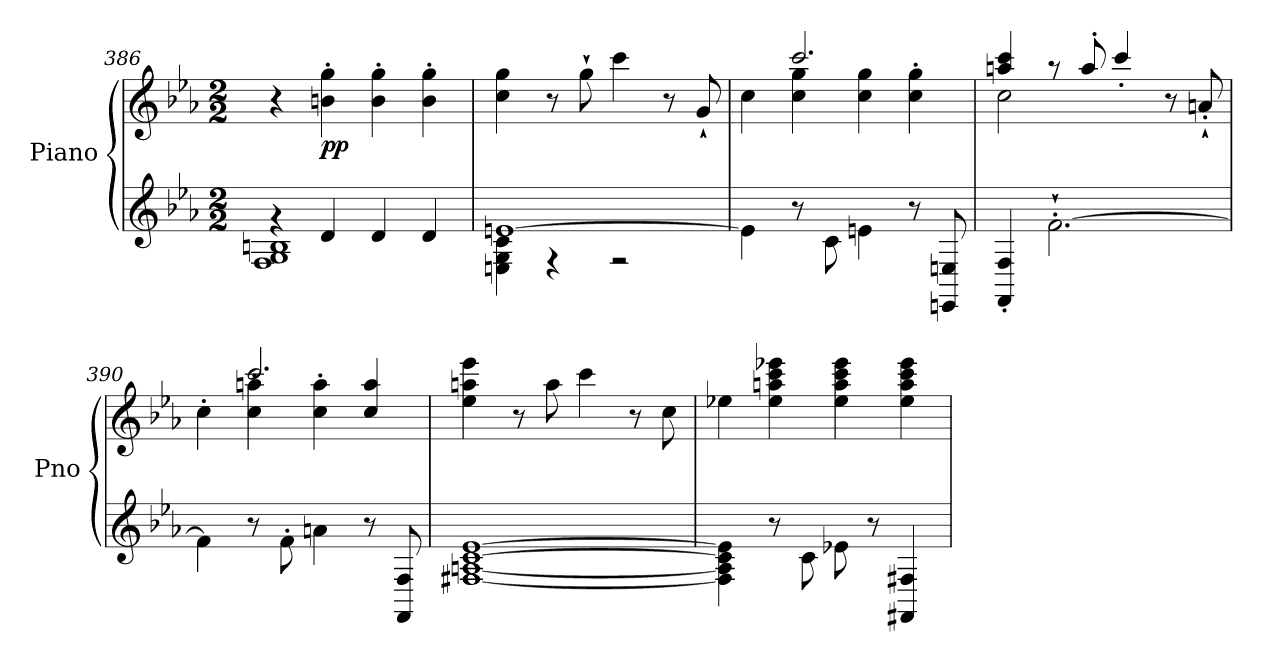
**kern	**kern	**dynam
*part1	*part1	*part1
*staff2	*staff1	*staff1/2
*I"Piano	*	*
*I'Pno	*	*
!!LO:PB:g=z
*clefG2	*clefG2	*
*k[b-e-a-]	*k[b-e-a-]	*
*M2/2	*M2/2	*
=386	=386	=386
*^	*	*
4rg	1F 1G 1Bn	4r	.
!	!	!	!LO:DY:b
4d/	.	4bn\' 4gg\'	pp
4d/	.	4b\' 4gg\'	.
4d/	.	4b\' 4gg\'	.
=387	=387	=387	=387
[1en	4En\ 4G\ 4c\	4cc\ 4gg\	.
.	4r	8r	.
.	.	8gg''\	.
.	2r	4ccc\	.
.	.	8r	.
.	.	8g''/	.
*v	*v	*	*
=388	=388	=388
*	*^	*
4e\]	4cc\	4ryy	.
8r	4cc\ 4gg\	2.ccc/	.
8c\	.	.	.
4en\	4cc\ 4gg\	.	.
8r	4cc\' 4gg\'	.	.
8EEn/ 8En/	.	.	.
!!LO:LB:g=z	!!
=389	=389	=389	=389
4FF/' 4F/'	4aan/ 4ccc/	2cc\	.
[2.f'''\	8raa	.	.
.	8aa'/	.	.
.	4ccc'/	2ryy	.
.	8r	.	.
.	8an'''/	.	.
=390	=390	=390	=390
4f\]	4cc'\	4ryy	.
8r	4cc\' 4aan\'	2.ccc/	.
8f'\	.	.	.
4an\	4cc\' 4aa\'	.	.
8r	4cc/ 4aa/	.	.
8FF/ 8F/	.	.	.
*	*v	*v	*
=391	=391	=391
[1F#X [1An [1c [1e-	4ee-\ 4aan\ 4eee-\	.
.	8r	.
.	8aa\	.
.	4ccc\	.
.	8r	.
.	8cc\	.
!!LO:LB:g=z
=392	=392	=392
4F#\] 4A\] 4c\] 4e-\]	4ee-X\	.
8r	4ee-\ 4aan\ 4ccc\ 4eee-X\	.
8c\	.	.
8e-X\	4ee-\ 4aa\ 4ccc\ 4eee-\	.
8r	.	.
4FF#X/ 4F#X/	4ee-\ 4aa\ 4ccc\ 4eee-\	.
=	=	=
*-	*-	*-
